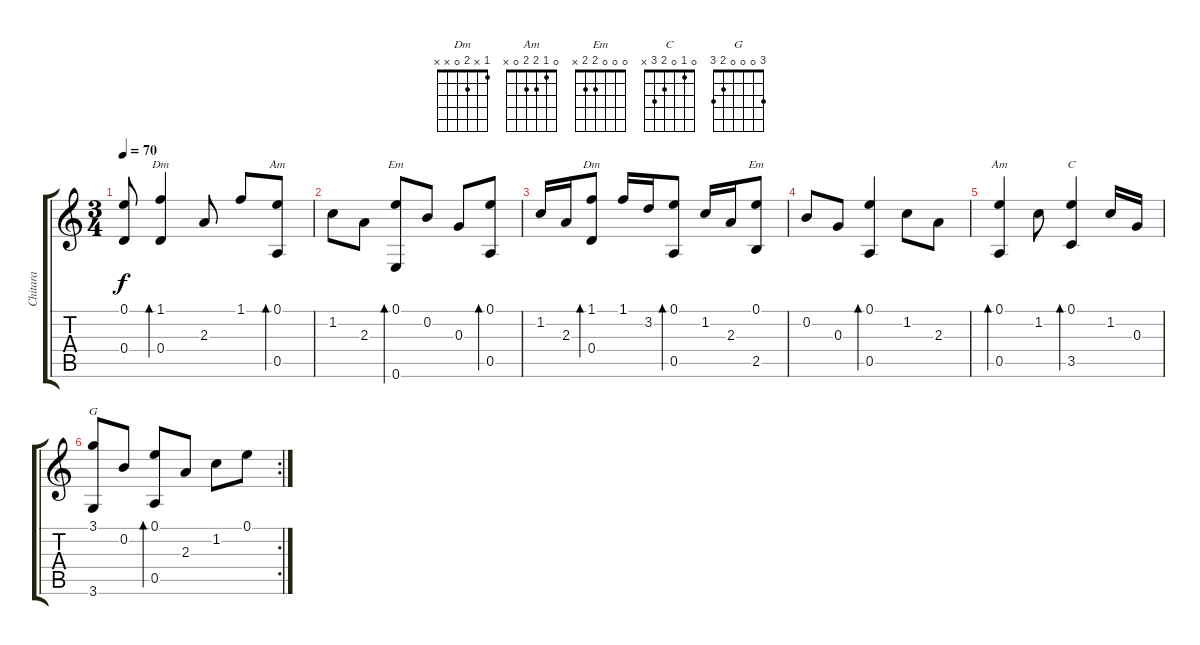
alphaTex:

\track ("Chitara" "Chitara") {instrument acousticguitarsteel}
\staff {score tabs}
\tuning (E4 B3 G3 D3 A2 E2) {hide}
\chord ("Dm" 1 3 2 0 x x)
\chord ("Am" 0 1 x x 0 x)
\chord ("Em" 0 0 0 2 2 0)
\chord ("Dm" 1 x 2 0 x x)
\chord ("Em" 0 0 0 2 2 x)
\chord ("Am" 0 1 2 2 0 x)
\chord ("C" 0 1 0 2 3 x)
\chord ("G" 3 0 0 0 2 3)
\ts (3 4)
\tempo 70
\clef g2
\ks c
(0.1 0.4).8{dy f} (1.1 0.4).4{bd 480 ch "Dm"} 2.3.8 1.1.8 (0.1 0.5).8{bd 480 ch "Am"} |
1.2.8 2.3.8 (0.1 0.6).8{bd 480 ch "Em"} 0.2.8 0.3.8 (0.1 0.5).8{bd 480} |
1.2.16 2.3.16 (1.1 0.4).8{bd 480 ch "Dm"} 1.1.16 3.2.16 (0.1 0.5).8{bd 480} 1.2.16 2.3.16 (0.1 2.5).8{ch "Em"} |
0.2.8 0.3.8 (0.1 0.5).4{bd 480} 1.2.8 2.3.8 |
(0.1 0.5).4{bd 120 ch "Am"} 1.2.8 (0.1 3.5).4{bd 120 ch "C"} 1.2.16 0.3.16 |
\rc 2
(3.1 3.6).8{ch "G"} 0.2.8 (0.1 0.5).8{bd 120} 2.3.8 1.2.8 0.1.8
